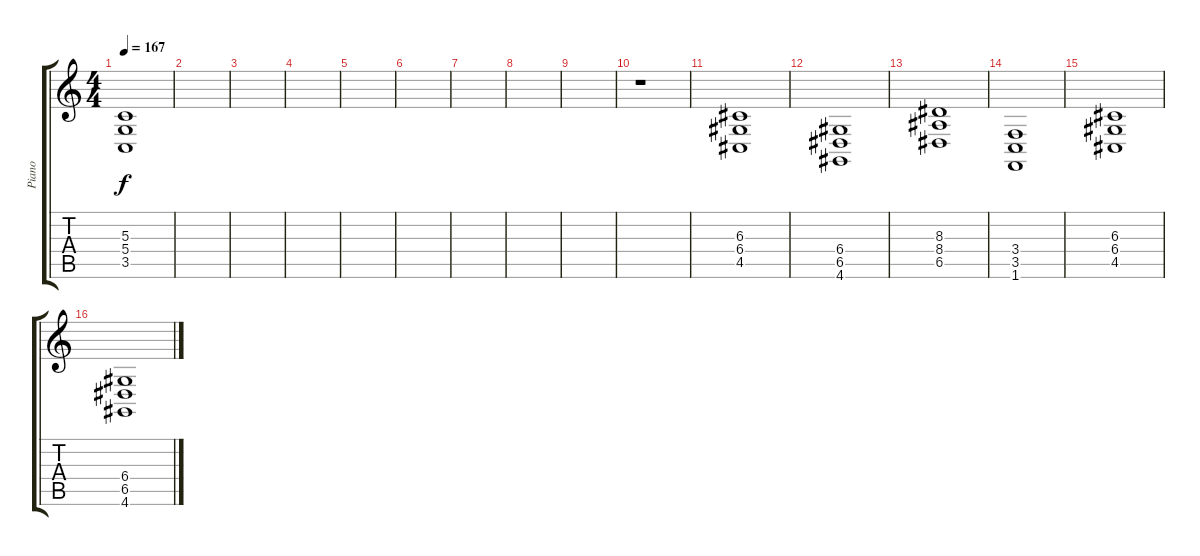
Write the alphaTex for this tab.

\track ("Piano" "Piano") {instrument brightacousticpiano}
\staff {score tabs}
\tuning (E4 B3 G3 D3 A2 E2) {hide}
\ts (4 4)
\tempo 167
\clef g2
\ks c
(5.3 5.4 3.5).1{dy f} |
|
|
|
|
|
|
|
|
r.1 |
(6.3 6.4 4.5).1{volume 11} |
(6.4 6.5 4.6).1 |
(8.3 8.4 6.5).1 |
(3.4 3.5 1.6).1 |
(6.3 6.4 4.5).1{volume 11} |
(6.4 6.5 4.6).1
